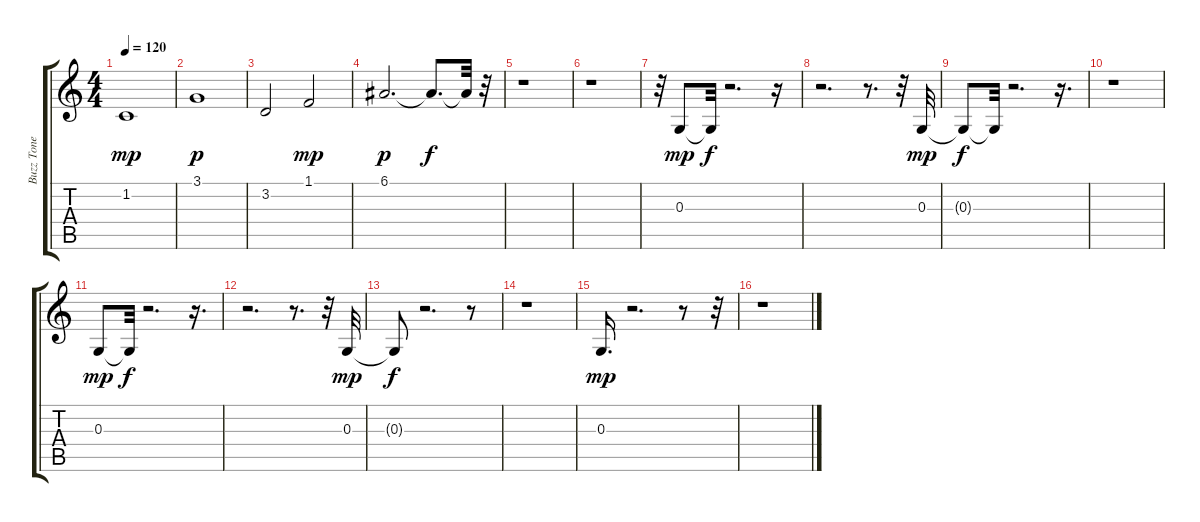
\track ("Buzz Tone" "Buzz Tone") {instrument lead2sawtooth}
\staff {score tabs}
\tuning (E4 B3 G3 D3 A2 E2) {hide}
\ts (4 4)
\tempo 120
\clef g2
\ks c
1.2.1{dy mp} |
3.1.1{dy p} |
3.2.2 1.1.2{dy mp} |
6.1.2{d dy p} 6.1{t}.8{d dy f} 6.1{t}.32 r.32 |
r.1 |
r.1 |
r.32 0.3.8{dy mp} 0.3{t}.32{dy f} r.2{d} r.16 |
r.2{d} r.8{d} r.32 0.3.32{dy mp} |
0.3{t}.8{dy f} 0.3{t}.32 r.2{d} r.16{d} |
r.1 |
0.3.8{dy mp} 0.3{t}.32{dy f} r.2{d} r.16{d} |
r.2{d} r.8{d} r.32 0.3.32{dy mp} |
0.3{t}.8{dy f} r.2{d} r.8 |
r.1 |
0.3.16{d dy mp} r.2{d} r.8 r.32 |
r.1
